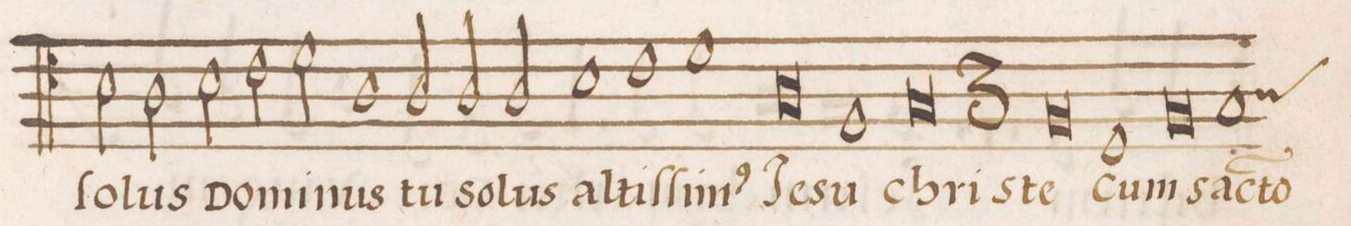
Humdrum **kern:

**kern	**text
*I"TENOR	*
*clefC4	*
*k[]	*
*met(c|)	*
*M2/1	*
2B\	ſo-
2A\	-lus
=81-	=81-
2B\	Do-
2c\	-mi-
2d\	-nus
1A	tu
=82-	=82-
2A/	so-
2A/	-lus
2A/	al-
=83-	=83-
1B	-tiſ-
1c	-ſi-
=84-	=84-
1d	-m(us)
0A	Je-
=85-	=85-
1F	-su
=86-	=86-
0G	Chri-
=87-	=87-
*M3/1	*
*met(3)	*
0F	-ste
1D	cum
=88-	=88-
0F	sa(n)-
*custos:A	*
1G	-cto
=89-	=89-
*-	*-
